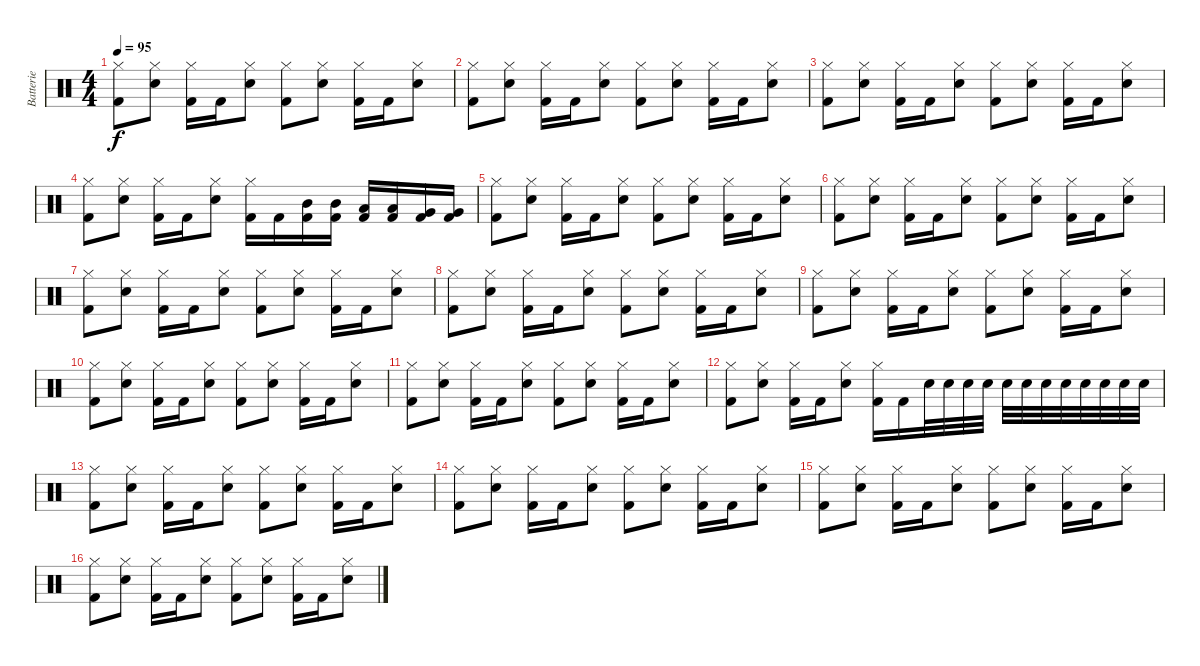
\track ("Batterie" "Batterie") {instrument percussion}
\staff {score}
\articulation defaults
\ts (4 4)
\tempo 95
\clef neutral
\ks c
("Hi-Hat (closed)" "Kick (hit) 2").8{dy f} ("Hi-Hat (closed)" "Snare (hit) 2").8 ("Hi-Hat (closed)" "Kick (hit) 2").16 "Kick (hit) 2".16 ("Hi-Hat (closed)" "Snare (hit) 2").8 ("Hi-Hat (closed)" "Kick (hit) 2").8 ("Hi-Hat (closed)" "Snare (hit) 2").8 ("Hi-Hat (closed)" "Kick (hit) 2").16 "Kick (hit) 2".16 ("Hi-Hat (closed)" "Snare (hit) 2").8 |
("Hi-Hat (closed)" "Kick (hit) 2").8 ("Hi-Hat (closed)" "Snare (hit) 2").8 ("Hi-Hat (closed)" "Kick (hit) 2").16 "Kick (hit) 2".16 ("Hi-Hat (closed)" "Snare (hit) 2").8 ("Hi-Hat (closed)" "Kick (hit) 2").8 ("Hi-Hat (closed)" "Snare (hit) 2").8 ("Hi-Hat (closed)" "Kick (hit) 2").16 "Kick (hit) 2".16 ("Hi-Hat (closed)" "Snare (hit) 2").8 |
("Hi-Hat (closed)" "Kick (hit) 2").8 ("Hi-Hat (closed)" "Snare (hit) 2").8 ("Hi-Hat (closed)" "Kick (hit) 2").16 "Kick (hit) 2".16 ("Hi-Hat (closed)" "Snare (hit) 2").8 ("Hi-Hat (closed)" "Kick (hit) 2").8 ("Hi-Hat (closed)" "Snare (hit) 2").8 ("Hi-Hat (closed)" "Kick (hit) 2").16 "Kick (hit) 2".16 ("Hi-Hat (closed)" "Snare (hit) 2").8 |
("Hi-Hat (closed)" "Kick (hit) 2").8 ("Hi-Hat (closed)" "Snare (hit) 2").8 ("Hi-Hat (closed)" "Kick (hit) 2").16 "Kick (hit) 2".16 ("Hi-Hat (closed)" "Snare (hit) 2").8 ("Hi-Hat (closed)" "Kick (hit) 2").16 "Kick (hit) 2".16 ("Mid Tom (hit)" "Kick (hit) 2").16 ("Mid Tom (hit)" "Kick (hit) 2").16 ("Low Tom (hit)" "Kick (hit) 2").16 ("Low Tom (hit)" "Kick (hit) 2").16 ("Very Low Tom (hit)" "Kick (hit) 2").16 ("Very Low Tom (hit)" "Kick (hit) 2").16 |
("Hi-Hat (closed)" "Kick (hit) 2").8 ("Hi-Hat (closed)" "Snare (hit) 2").8 ("Hi-Hat (closed)" "Kick (hit) 2").16 "Kick (hit) 2".16 ("Hi-Hat (closed)" "Snare (hit) 2").8 ("Hi-Hat (closed)" "Kick (hit) 2").8 ("Hi-Hat (closed)" "Snare (hit) 2").8 ("Hi-Hat (closed)" "Kick (hit) 2").16 "Kick (hit) 2".16 ("Hi-Hat (closed)" "Snare (hit) 2").8 |
("Hi-Hat (closed)" "Kick (hit) 2").8 ("Hi-Hat (closed)" "Snare (hit) 2").8 ("Hi-Hat (closed)" "Kick (hit) 2").16 "Kick (hit) 2".16 ("Hi-Hat (closed)" "Snare (hit) 2").8 ("Hi-Hat (closed)" "Kick (hit) 2").8 ("Hi-Hat (closed)" "Snare (hit) 2").8 ("Hi-Hat (closed)" "Kick (hit) 2").16 "Kick (hit) 2".16 ("Hi-Hat (closed)" "Snare (hit) 2").8 |
("Hi-Hat (closed)" "Kick (hit) 2").8 ("Hi-Hat (closed)" "Snare (hit) 2").8 ("Hi-Hat (closed)" "Kick (hit) 2").16 "Kick (hit) 2".16 ("Hi-Hat (closed)" "Snare (hit) 2").8 ("Hi-Hat (closed)" "Kick (hit) 2").8 ("Hi-Hat (closed)" "Snare (hit) 2").8 ("Hi-Hat (closed)" "Kick (hit) 2").16 "Kick (hit) 2".16 ("Hi-Hat (closed)" "Snare (hit) 2").8 |
("Hi-Hat (closed)" "Kick (hit) 2").8 ("Hi-Hat (closed)" "Snare (hit) 2").8 ("Hi-Hat (closed)" "Kick (hit) 2").16 "Kick (hit) 2".16 ("Hi-Hat (closed)" "Snare (hit) 2").8 ("Hi-Hat (closed)" "Kick (hit) 2").8 ("Hi-Hat (closed)" "Snare (hit) 2").8 ("Hi-Hat (closed)" "Kick (hit) 2").16 "Kick (hit) 2".16 ("Hi-Hat (closed)" "Snare (hit) 2").8 |
("Hi-Hat (closed)" "Kick (hit) 2").8 ("Hi-Hat (closed)" "Snare (hit) 2").8 ("Hi-Hat (closed)" "Kick (hit) 2").16 "Kick (hit) 2".16 ("Hi-Hat (closed)" "Snare (hit) 2").8 ("Hi-Hat (closed)" "Kick (hit) 2").8 ("Hi-Hat (closed)" "Snare (hit) 2").8 ("Hi-Hat (closed)" "Kick (hit) 2").16 "Kick (hit) 2".16 ("Hi-Hat (closed)" "Snare (hit) 2").8 |
("Hi-Hat (closed)" "Kick (hit) 2").8 ("Hi-Hat (closed)" "Snare (hit) 2").8 ("Hi-Hat (closed)" "Kick (hit) 2").16 "Kick (hit) 2".16 ("Hi-Hat (closed)" "Snare (hit) 2").8 ("Hi-Hat (closed)" "Kick (hit) 2").8 ("Hi-Hat (closed)" "Snare (hit) 2").8 ("Hi-Hat (closed)" "Kick (hit) 2").16 "Kick (hit) 2".16 ("Hi-Hat (closed)" "Snare (hit) 2").8 |
("Hi-Hat (closed)" "Kick (hit) 2").8 ("Hi-Hat (closed)" "Snare (hit) 2").8 ("Hi-Hat (closed)" "Kick (hit) 2").16 "Kick (hit) 2".16 ("Hi-Hat (closed)" "Snare (hit) 2").8 ("Hi-Hat (closed)" "Kick (hit) 2").8 ("Hi-Hat (closed)" "Snare (hit) 2").8 ("Hi-Hat (closed)" "Kick (hit) 2").16 "Kick (hit) 2".16 ("Hi-Hat (closed)" "Snare (hit) 2").8 |
("Hi-Hat (closed)" "Kick (hit) 2").8 ("Hi-Hat (closed)" "Snare (hit) 2").8 ("Hi-Hat (closed)" "Kick (hit) 2").16 "Kick (hit) 2".16 ("Hi-Hat (closed)" "Snare (hit) 2").8 ("Hi-Hat (closed)" "Kick (hit) 2").16 "Kick (hit) 2".16 "Snare (hit) 2".32 "Snare (hit) 2".32 "Snare (hit) 2".32 "Snare (hit) 2".32 "Snare (hit) 2".32 "Snare (hit) 2".32 "Snare (hit) 2".32 "Snare (hit) 2".32 "Snare (hit) 2".32 "Snare (hit) 2".32 "Snare (hit) 2".32 "Snare (hit) 2".32 |
("Hi-Hat (closed)" "Kick (hit) 2").8 ("Hi-Hat (closed)" "Snare (hit) 2").8 ("Hi-Hat (closed)" "Kick (hit) 2").16 "Kick (hit) 2".16 ("Hi-Hat (closed)" "Snare (hit) 2").8 ("Hi-Hat (closed)" "Kick (hit) 2").8 ("Hi-Hat (closed)" "Snare (hit) 2").8 ("Hi-Hat (closed)" "Kick (hit) 2").16 "Kick (hit) 2".16 ("Hi-Hat (closed)" "Snare (hit) 2").8 |
("Hi-Hat (closed)" "Kick (hit) 2").8 ("Hi-Hat (closed)" "Snare (hit) 2").8 ("Hi-Hat (closed)" "Kick (hit) 2").16 "Kick (hit) 2".16 ("Hi-Hat (closed)" "Snare (hit) 2").8 ("Hi-Hat (closed)" "Kick (hit) 2").8 ("Hi-Hat (closed)" "Snare (hit) 2").8 ("Hi-Hat (closed)" "Kick (hit) 2").16 "Kick (hit) 2".16 ("Hi-Hat (closed)" "Snare (hit) 2").8 |
("Hi-Hat (closed)" "Kick (hit) 2").8 ("Hi-Hat (closed)" "Snare (hit) 2").8 ("Hi-Hat (closed)" "Kick (hit) 2").16 "Kick (hit) 2".16 ("Hi-Hat (closed)" "Snare (hit) 2").8 ("Hi-Hat (closed)" "Kick (hit) 2").8 ("Hi-Hat (closed)" "Snare (hit) 2").8 ("Hi-Hat (closed)" "Kick (hit) 2").16 "Kick (hit) 2".16 ("Hi-Hat (closed)" "Snare (hit) 2").8 |
("Hi-Hat (closed)" "Kick (hit) 2").8 ("Hi-Hat (closed)" "Snare (hit) 2").8 ("Hi-Hat (closed)" "Kick (hit) 2").16 "Kick (hit) 2".16 ("Hi-Hat (closed)" "Snare (hit) 2").8 ("Hi-Hat (closed)" "Kick (hit) 2").8 ("Hi-Hat (closed)" "Snare (hit) 2").8 ("Hi-Hat (closed)" "Kick (hit) 2").16 "Kick (hit) 2".16 ("Hi-Hat (closed)" "Snare (hit) 2").8
